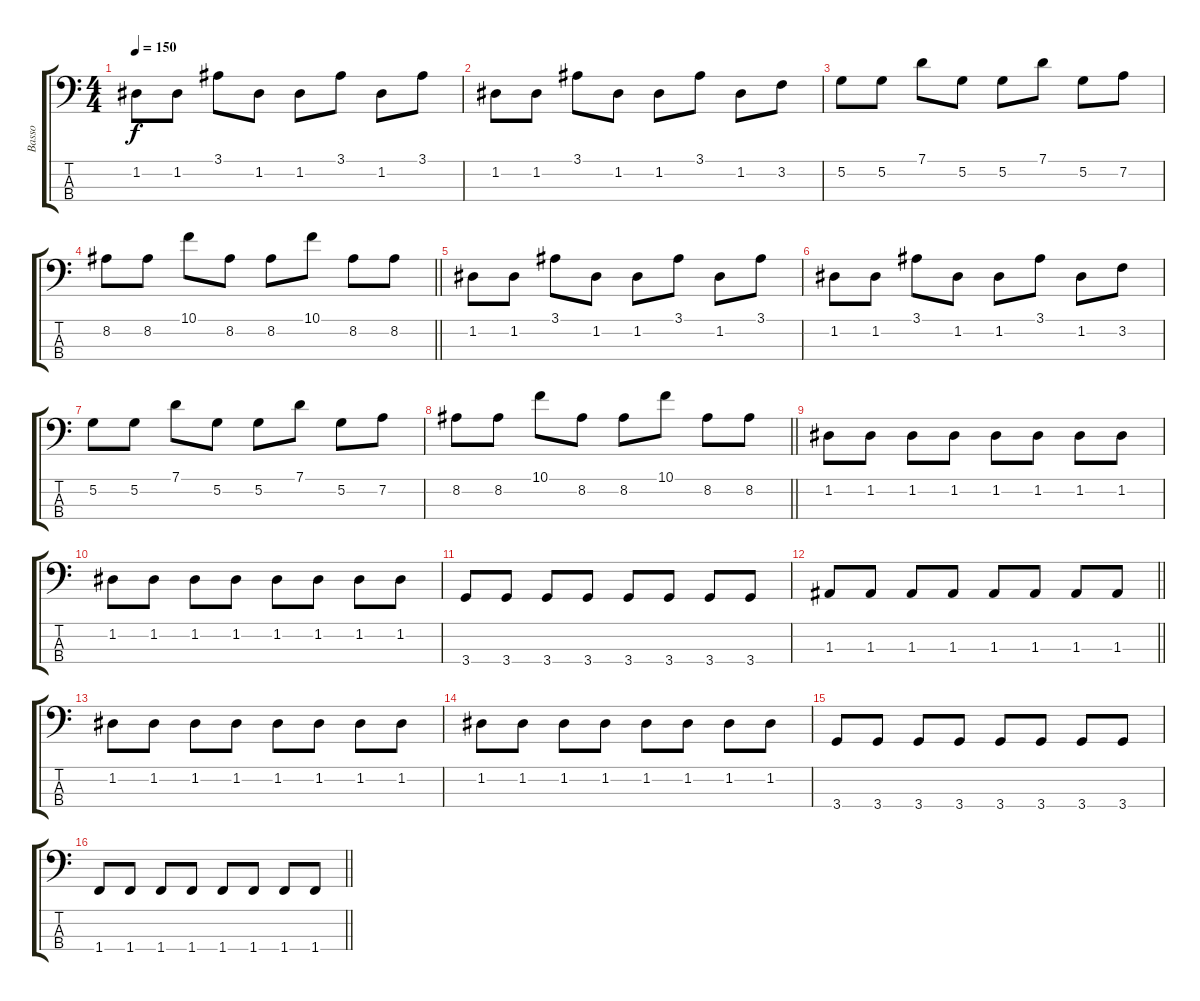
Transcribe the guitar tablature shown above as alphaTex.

\track ("Basso" "Basso") {instrument electricbassfinger}
\staff {score tabs}
\tuning (G2 D2 A1 E1) {hide}
\ts (4 4)
\tempo 150
\clef f4
\ks c
1.2.8{dy f} 1.2.8 3.1.8 1.2.8 1.2.8 3.1.8 1.2.8 3.1.8 |
1.2.8 1.2.8 3.1.8 1.2.8 1.2.8 3.1.8 1.2.8 3.2.8 |
5.2.8 5.2.8 7.1.8 5.2.8 5.2.8 7.1.8 5.2.8 7.2.8 |
\barLineRight lightlight
8.2.8 8.2.8 10.1.8 8.2.8 8.2.8 10.1.8 8.2.8 8.2.8 |
1.2.8 1.2.8 3.1.8 1.2.8 1.2.8 3.1.8 1.2.8 3.1.8 |
1.2.8 1.2.8 3.1.8 1.2.8 1.2.8 3.1.8 1.2.8 3.2.8 |
5.2.8 5.2.8 7.1.8 5.2.8 5.2.8 7.1.8 5.2.8 7.2.8 |
\barLineRight lightlight
8.2.8 8.2.8 10.1.8 8.2.8 8.2.8 10.1.8 8.2.8 8.2.8 |
1.2.8 1.2.8 1.2.8 1.2.8 1.2.8 1.2.8 1.2.8 1.2.8 |
1.2.8 1.2.8 1.2.8 1.2.8 1.2.8 1.2.8 1.2.8 1.2.8 |
3.4.8 3.4.8 3.4.8 3.4.8 3.4.8 3.4.8 3.4.8 3.4.8 |
\barLineRight lightlight
1.3.8 1.3.8 1.3.8 1.3.8 1.3.8 1.3.8 1.3.8 1.3.8 |
1.2.8 1.2.8 1.2.8 1.2.8 1.2.8 1.2.8 1.2.8 1.2.8 |
1.2.8 1.2.8 1.2.8 1.2.8 1.2.8 1.2.8 1.2.8 1.2.8 |
3.4.8 3.4.8 3.4.8 3.4.8 3.4.8 3.4.8 3.4.8 3.4.8 |
\barLineRight lightlight
1.4.8 1.4.8 1.4.8 1.4.8 1.4.8 1.4.8 1.4.8 1.4.8
